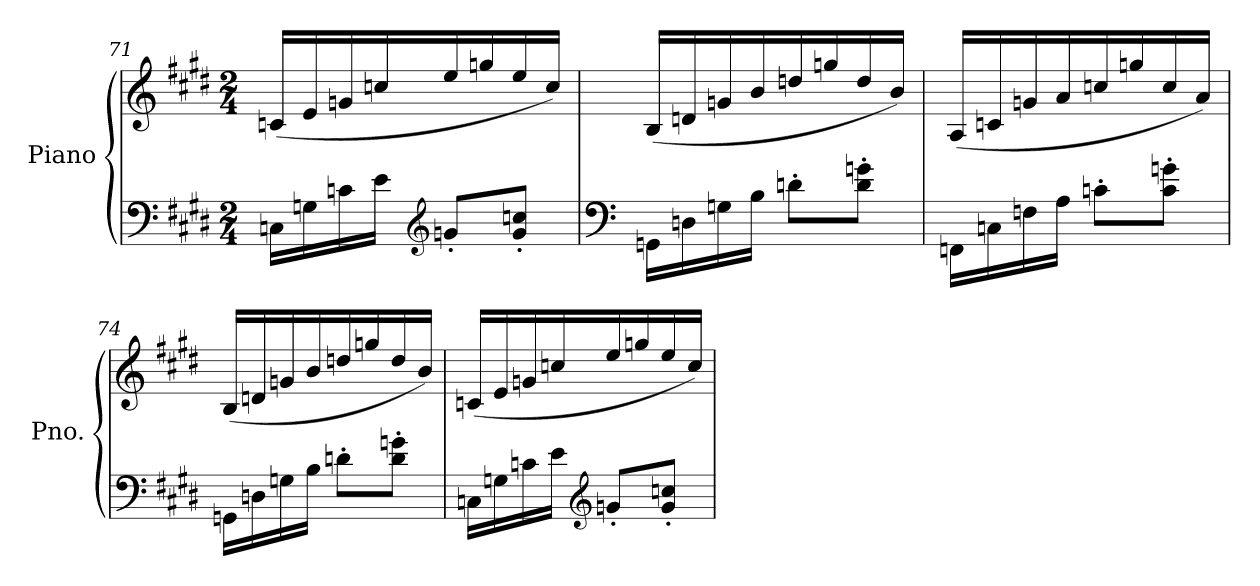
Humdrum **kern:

**kern	**kern
*part1	*part1
*staff2	*staff1
*I"Piano	*
*I'Pno.	*
*clefF4	*clefG2
*k[f#c#g#d#]	*k[f#c#g#d#]
*M2/4	*M2/4
=71	=71
16Cn\LL	(<16cn/LL
16Gn\	16e/
16cn\	16gn/
16e\JJ	16ccn/
*clefG2	*
8gn'/L	16ee/
.	16ggn/
8g/' 8ccn/'J	16ee/
.	16cc/JJ)
=72	=72
*clefF4	*
16GGn\LL	(<16B/LL
16Dn\	16dn/
16Gn\	16gn/
16B\JJ	16b/
8dn'\L	16ddn/
.	16ggn/
8d\' 8gn\'J	16dd/
.	16b/JJ)
!!LO:PB:g=z
=73	=73
16FFn\LL	(<16A/LL
16Cn\	16cn/
16Fn\	16gn/
16A\JJ	16a/
8cn'\L	16ccn/
.	16ggn/
8c\' 8gn\'J	16cc/
.	16a/JJ)
=74	=74
16GGn\LL	(<16B/LL
16Dn\	16dn/
16Gn\	16gn/
16B\JJ	16b/
8dn'\L	16ddn/
.	16ggn/
8d\' 8gn\'J	16dd/
.	16b/JJ)
=75	=75
16Cn\LL	(<16cn/LL
16Gn\	16e/
16cn\	16gn/
16e\JJ	16ccn/
*clefG2	*
8gn'/L	16ee/
.	16ggn/
8g/' 8ccn/'J	16ee/
.	16cc/JJ)
=	=
*-	*-
